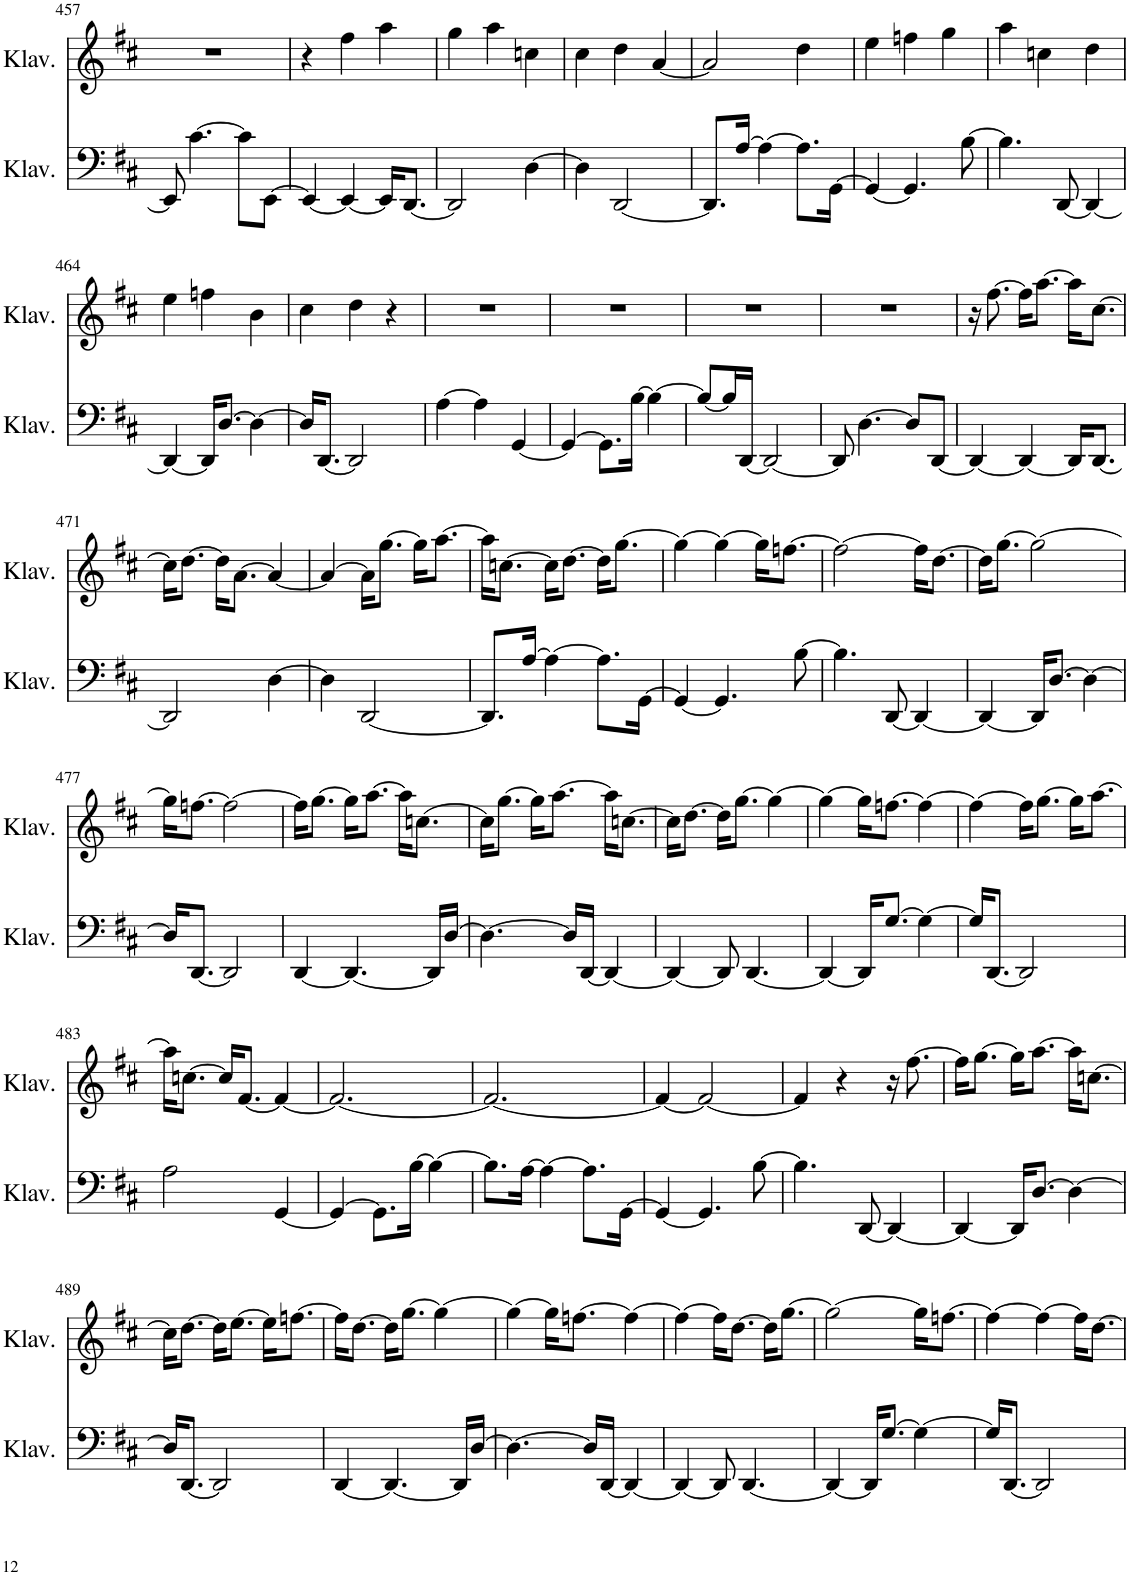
**kern	**kern
*part2	*part1
*staff2	*staff1
*I"Klavier	*I"Klavier
*I'Klav.	*I'Klav.
!!LO:PB:g=z
*clefF4	*clefG2
*k[f#c#]	*k[f#c#]
*M3/4	*M3/4
=457	=457
8EE/]	2.r
[4.c#\	.
8c#\L]	.
[8EE\J	.
=458	=458
4EE/_	4r
4EE/_	4ff#\
16EE/KL]	4aa\
[8.DD/J	.
=459	=459
2DD/]	4gg\
.	4aa\
[4D\	4ccn\
=460	=460
4D\]	4cc#\
[2DD/	4dd\
.	[4a/
=461	=461
8.DD/L]	2a/]
[16A/Jk	.
4A\_	.
8.A\L]	4dd\
[16GG\Jk	.
=462	=462
4GG/_	4ee\
4.GG/]	4ffn\
.	4gg\
[8B\	.
=463	=463
4.B\]	4aa\
.	4ccn\
[8DD/	.
4DD/_	4dd\
!!LO:LB:g=z
=464	=464
4DD/_	4ee\
16DD/KL]	4ffn\
[8.D/J	.
4D\_	4b\
=465	=465
16D/KL]	4cc#\
[8.DD/J	.
2DD/]	4dd\
.	4r
=466	=466
[4A\	2.r
4A\]	.
[4GG/	.
=467	=467
4GG/_	2.r
8.GG\L]	.
[16B\Jk	.
4B\_	.
=468	=468
8B/L_	2.r
16B/L]	.
[16DD/JJ	.
2DD/_	.
=469	=469
8DD/]	2.r
[4.D\	.
8D/L]	.
[8DD/J	.
=470	=470
4DD/_	16r
.	[8.ff#\
4DD/_	16ff#\KL]
.	[8.aa\J
16DD/KL]	16aa\KL]
[8.DD/J	[8.cc#\J
!!LO:LB:g=z
=471	=471
2DD/]	16cc#\KL]
.	[8.dd\J
.	16dd\KL]
.	[8.a\J
[4D\	4a/_
=472	=472
4D\]	4a/_
[2DD/	16a\KL]
.	[8.gg\J
.	16gg\KL]
.	[8.aa\J
=473	=473
8.DD/L]	16aa\KL]
.	[8.ccn\J
[16A/Jk	.
4A\_	16cc\KL]
.	[8.dd\J
8.A\L]	16dd\KL]
.	[8.gg\J
[16GG\Jk	.
=474	=474
4GG/_	4gg\_
4.GG/]	4gg\_
.	16gg\KL]
.	[8.ffn\J
[8B\	.
=475	=475
4.B\]	2ff\_
[8DD/	.
4DD/_	16ff\KL]
.	[8.dd\J
=476	=476
4DD/_	16dd\KL]
.	[8.gg\J
16DD/KL]	2gg\_
[8.D/J	.
4D\_	.
!!LO:LB:g=z
=477	=477
16D/KL]	16gg\KL]
[8.DD/J	[8.ffn\J
2DD/]	2ff\_
=478	=478
[4DD/	16ff\KL]
.	[8.gg\J
4.DD/_	16gg\KL]
.	[8.aa\J
.	16aa\KL]
.	[8.ccn\J
16DD/LL]	.
[16D/JJ	.
=479	=479
4.D\_	16cc\KL]
.	[8.gg\J
.	16gg\KL]
.	[8.aa\J
16D/LL]	.
[16DD/JJ	.
4DD/_	16aa\KL]
.	[8.ccn\J
=480	=480
4DD/_	16cc\KL]
.	[8.dd\J
8DD/]	16dd\KL]
.	[8.gg\J
[4.DD/	.
.	4gg\_
=481	=481
4DD/_	4gg\_
16DD/KL]	16gg\KL]
[8.G/J	[8.ffn\J
4G\_	4ff\_
=482	=482
16G/KL]	4ff\_
[8.DD/J	.
2DD/]	16ff\KL]
.	[8.gg\J
.	16gg\KL]
.	[8.aa\J
!!LO:LB:g=z
=483	=483
2A\	16aa\KL]
.	[8.ccn\J
.	16cc/KL]
.	[8.f#/J
[4GG/	4f#/_
=484	=484
4GG/_	2.f#/_
8.GG\L]	.
[16B\Jk	.
4B\_	.
=485	=485
8.B\L]	2.f#/_
[16A\Jk	.
4A\_	.
8.A\L]	.
[16GG\Jk	.
=486	=486
4GG/_	4f#/_
4.GG/]	2f#/_
[8B\	.
=487	=487
4.B\]	4f#/]
.	4r
[8DD/	.
4DD/_	16r
.	[8.ff#\
=488	=488
4DD/_	16ff#\KL]
.	[8.gg\J
16DD/KL]	16gg\KL]
[8.D/J	[8.aa\J
4D\_	16aa\KL]
.	[8.ccn\J
!!LO:LB:g=z
=489	=489
16D/KL]	16cc\KL]
[8.DD/J	[8.dd\J
2DD/]	16dd\KL]
.	[8.ee\J
.	16ee\KL]
.	[8.ffn\J
=490	=490
[4DD/	16ff\KL]
.	[8.dd\J
4.DD/_	16dd\KL]
.	[8.gg\J
.	4gg\_
16DD/LL]	.
[16D/JJ	.
=491	=491
4.D\_	4gg\_
.	16gg\KL]
.	[8.ffn\J
16D/LL]	.
[16DD/JJ	.
4DD/_	4ff\_
=492	=492
4DD/_	4ff\_
8DD/]	16ff\KL]
.	[8.dd\J
[4.DD/	.
.	16dd\KL]
.	[8.gg\J
=493	=493
4DD/_	2gg\_
16DD/KL]	.
[8.G/J	.
4G\_	16gg\KL]
.	[8.ffn\J
=494	=494
16G/KL]	4ff\_
[8.DD/J	.
2DD/]	4ff\_
.	16ff\KL]
.	[8.dd\J
=	=
*-	*-
